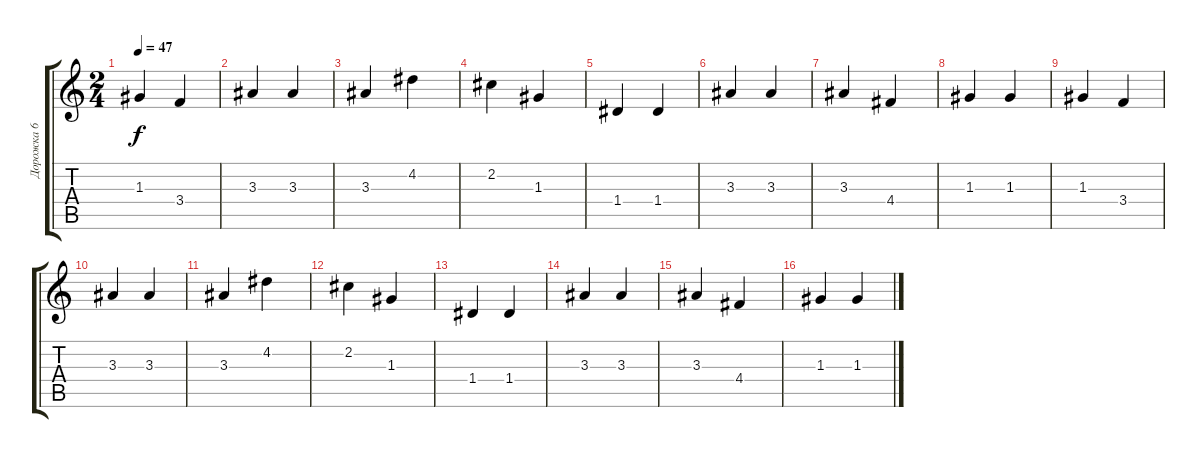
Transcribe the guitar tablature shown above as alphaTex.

\track ("Дорожка 6" "Дорожка 6") {instrument overdrivenguitar}
\staff {score tabs}
\tuning (E4 B3 G3 D3 A2 E2) {hide}
\ts (2 4)
\tempo 47
\clef g2
\ks c
1.3.4{dy f} 3.4.4 |
3.3.4 3.3.4 |
3.3.4 4.2.4 |
2.2.4 1.3.4 |
1.4.4 1.4.4 |
3.3.4 3.3.4 |
3.3.4 4.4.4 |
1.3.4 1.3.4 |
1.3.4 3.4.4 |
3.3.4 3.3.4 |
3.3.4 4.2.4 |
2.2.4 1.3.4 |
1.4.4 1.4.4 |
3.3.4 3.3.4 |
3.3.4 4.4.4 |
1.3.4 1.3.4
